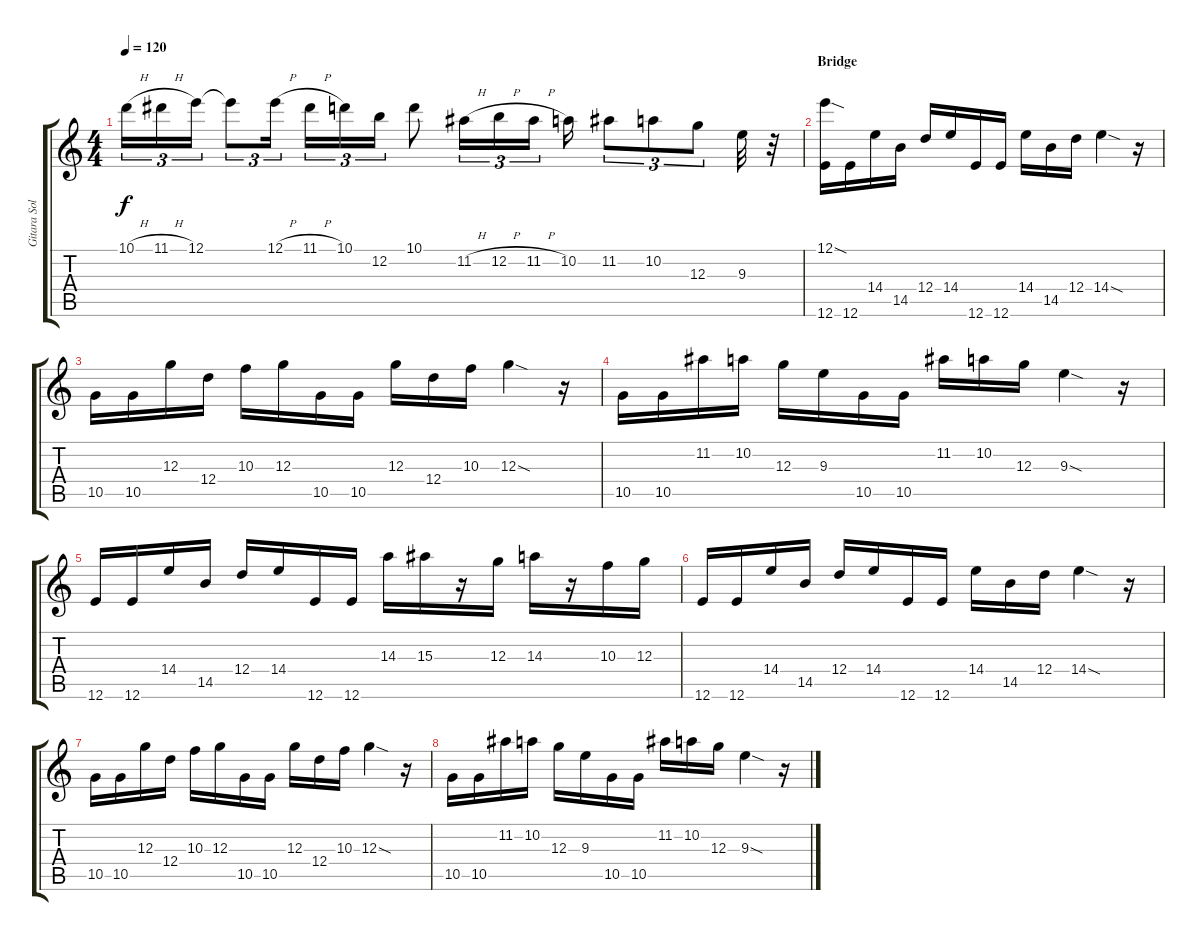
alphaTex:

\track ("Gitara Solo" "Gitara Sol") {instrument overdrivenguitar}
\staff {score tabs}
\tuning (E4 B3 G3 D3 A2 E2) {hide}
\ts (4 4)
\tempo 120
\clef g2
\ks c
10.1{h}.16{tu (3 2) dy f} 11.1{h}.16{tu (3 2)} 12.1.16{tu (3 2)} 12.1{t}.8{tu (3 2)} 12.1{h}.16{tu (3 2)} 11.1{h}.16{tu (3 2)} 10.1.16{tu (3 2)} 12.2.16{tu (3 2)} 10.1.8 11.2{h}.16{tu (3 2)} 12.2{h}.16{tu (3 2)} 11.2{h}.16{tu (3 2)} 10.2.16 11.2.8{tu (3 2)} 10.2.8{tu (3 2)} 12.3.8{tu (3 2)} 9.3.32 r.32 |
\section ("" "Bridge")
(12.1{sod} 12.6).16 12.6.16 14.4.16 14.5.16 12.4.16 14.4.16 12.6.16 12.6.16 14.4.16 14.5.16 12.4.16 14.4{sod}.4 r.16 |
10.5.16 10.5.16 12.3.16 12.4.16 10.3.16 12.3.16 10.5.16 10.5.16 12.3.16 12.4.16 10.3.16 12.3{sod}.4 r.16 |
10.5.16 10.5.16 11.2.16 10.2.16 12.3.16 9.3.16 10.5.16 10.5.16 11.2.16 10.2.16 12.3.16 9.3{sod}.4 r.16 |
12.6.16 12.6.16 14.4.16 14.5.16 12.4.16 14.4.16 12.6.16 12.6.16 14.3.16 15.3.16 r.16 12.3.16 14.3.16 r.16 10.3.16 12.3.16 |
12.6.16 12.6.16 14.4.16 14.5.16 12.4.16 14.4.16 12.6.16 12.6.16 14.4.16 14.5.16 12.4.16 14.4{sod}.4 r.16 |
10.5.16 10.5.16 12.3.16 12.4.16 10.3.16 12.3.16 10.5.16 10.5.16 12.3.16 12.4.16 10.3.16 12.3{sod}.4 r.16 |
10.5.16 10.5.16 11.2.16 10.2.16 12.3.16 9.3.16 10.5.16 10.5.16 11.2.16 10.2.16 12.3.16 9.3{sod}.4 r.16
